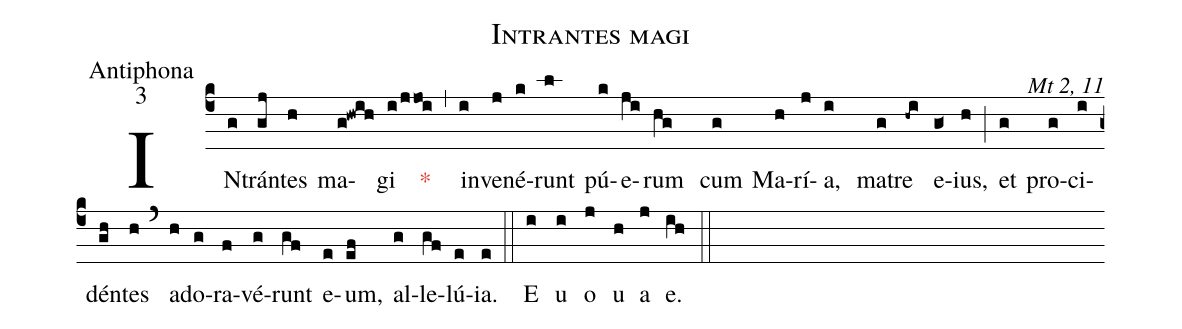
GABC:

name:Intrantes magi;
office-part:Antiphona;
mode:3;
commentary:Mt 2, 11;
%%
(c4) IN(g)trán(gj)tes(h) ma(g!hwih)gi(i/jjoi) <c>*</c> (,) in(i)ve(j)né(k)runt(l) pú(k)e(ji)rum (hg) cum(g) Ma(h)rí(j)a, (i) ma(g)tre(-hi) e(g<)ius,(h) (;) et(g) pro(g)ci(i)dén(gh)tes(h) (`) a(h)do(g)ra(f)vé(g)runt(gf) e(e)um,(ef) al(g)le(gf)lú(e)ia. (e) (::)
E (i) u (i) o (j) u(h) a(j) e.(ih) (::)
